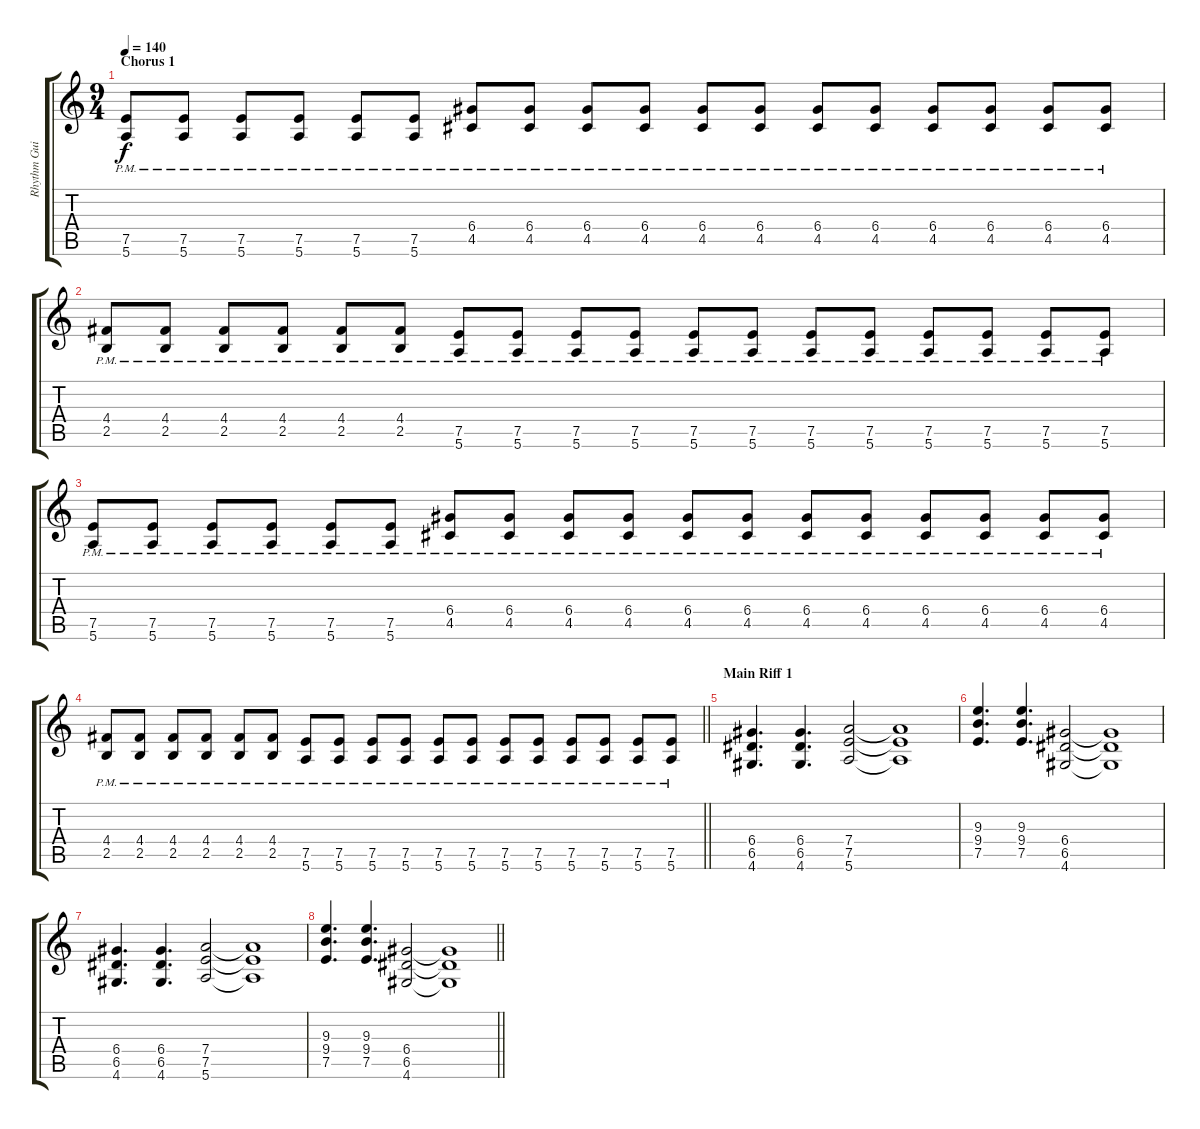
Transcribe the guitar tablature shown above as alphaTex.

\track ("Rhythm Guitar 1" "Rhythm Gui") {instrument overdrivenguitar}
\staff {score tabs}
\tuning (E4 B3 G3 D3 A2 E2) {hide}
\ts (9 4)
\section ("" "Chorus 1")
\tempo 140
\clef g2
\ks c
(7.5{pm} 5.6{pm}).8{dy f volume 10} (7.5{pm} 5.6{pm}).8 (7.5{pm} 5.6{pm}).8 (7.5{pm} 5.6{pm}).8 (7.5{pm} 5.6{pm}).8 (7.5{pm} 5.6{pm}).8 (6.4{pm} 4.5{pm}).8 (6.4{pm} 4.5{pm}).8 (6.4{pm} 4.5{pm}).8 (6.4{pm} 4.5{pm}).8 (6.4{pm} 4.5{pm}).8 (6.4{pm} 4.5{pm}).8 (6.4{pm} 4.5{pm}).8 (6.4{pm} 4.5{pm}).8 (6.4{pm} 4.5{pm}).8 (6.4{pm} 4.5{pm}).8 (6.4{pm} 4.5{pm}).8 (6.4{pm} 4.5{pm}).8 |
(4.4{pm} 2.5{pm}).8 (4.4{pm} 2.5{pm}).8 (4.4{pm} 2.5{pm}).8 (4.4{pm} 2.5{pm}).8 (4.4{pm} 2.5{pm}).8 (4.4{pm} 2.5{pm}).8 (7.5{pm} 5.6{pm}).8 (7.5{pm} 5.6{pm}).8 (7.5{pm} 5.6{pm}).8 (7.5{pm} 5.6{pm}).8 (7.5{pm} 5.6{pm}).8 (7.5{pm} 5.6{pm}).8 (7.5{pm} 5.6{pm}).8 (7.5{pm} 5.6{pm}).8 (7.5{pm} 5.6{pm}).8 (7.5{pm} 5.6{pm}).8 (7.5{pm} 5.6{pm}).8 (7.5{pm} 5.6{pm}).8 |
(7.5{pm} 5.6{pm}).8 (7.5{pm} 5.6{pm}).8 (7.5{pm} 5.6{pm}).8 (7.5{pm} 5.6{pm}).8 (7.5{pm} 5.6{pm}).8 (7.5{pm} 5.6{pm}).8 (6.4{pm} 4.5{pm}).8 (6.4{pm} 4.5{pm}).8 (6.4{pm} 4.5{pm}).8 (6.4{pm} 4.5{pm}).8 (6.4{pm} 4.5{pm}).8 (6.4{pm} 4.5{pm}).8 (6.4{pm} 4.5{pm}).8 (6.4{pm} 4.5{pm}).8 (6.4{pm} 4.5{pm}).8 (6.4{pm} 4.5{pm}).8 (6.4{pm} 4.5{pm}).8 (6.4{pm} 4.5{pm}).8 |
\barLineRight lightlight
(4.4{pm} 2.5{pm}).8 (4.4{pm} 2.5{pm}).8 (4.4{pm} 2.5{pm}).8 (4.4{pm} 2.5{pm}).8 (4.4{pm} 2.5{pm}).8 (4.4{pm} 2.5{pm}).8 (7.5{pm} 5.6{pm}).8 (7.5{pm} 5.6{pm}).8 (7.5{pm} 5.6{pm}).8 (7.5{pm} 5.6{pm}).8 (7.5{pm} 5.6{pm}).8 (7.5{pm} 5.6{pm}).8 (7.5{pm} 5.6{pm}).8 (7.5{pm} 5.6{pm}).8 (7.5{pm} 5.6{pm}).8 (7.5{pm} 5.6{pm}).8 (7.5{pm} 5.6{pm}).8 (7.5{pm} 5.6{pm}).8 |
\section ("" "Main Riff 1")
(6.4 6.5 4.6).4{d volume 13} (6.4 6.5 4.6).4{d} (7.4 7.5 5.6).2 (7.4{t} 7.5{t} 5.6{t}).1 |
(9.3 9.4 7.5).4{d} (9.3 9.4 7.5).4{d} (6.4 6.5 4.6).2 (6.4{t} 6.5{t} 4.6{t}).1 |
(6.4 6.5 4.6).4{d} (6.4 6.5 4.6).4{d} (7.4 7.5 5.6).2 (7.4{t} 7.5{t} 5.6{t}).1 |
\barLineRight lightlight
(9.3 9.4 7.5).4{d} (9.3 9.4 7.5).4{d} (6.4 6.5 4.6).2 (6.4{t} 6.5{t} 4.6{t}).1
